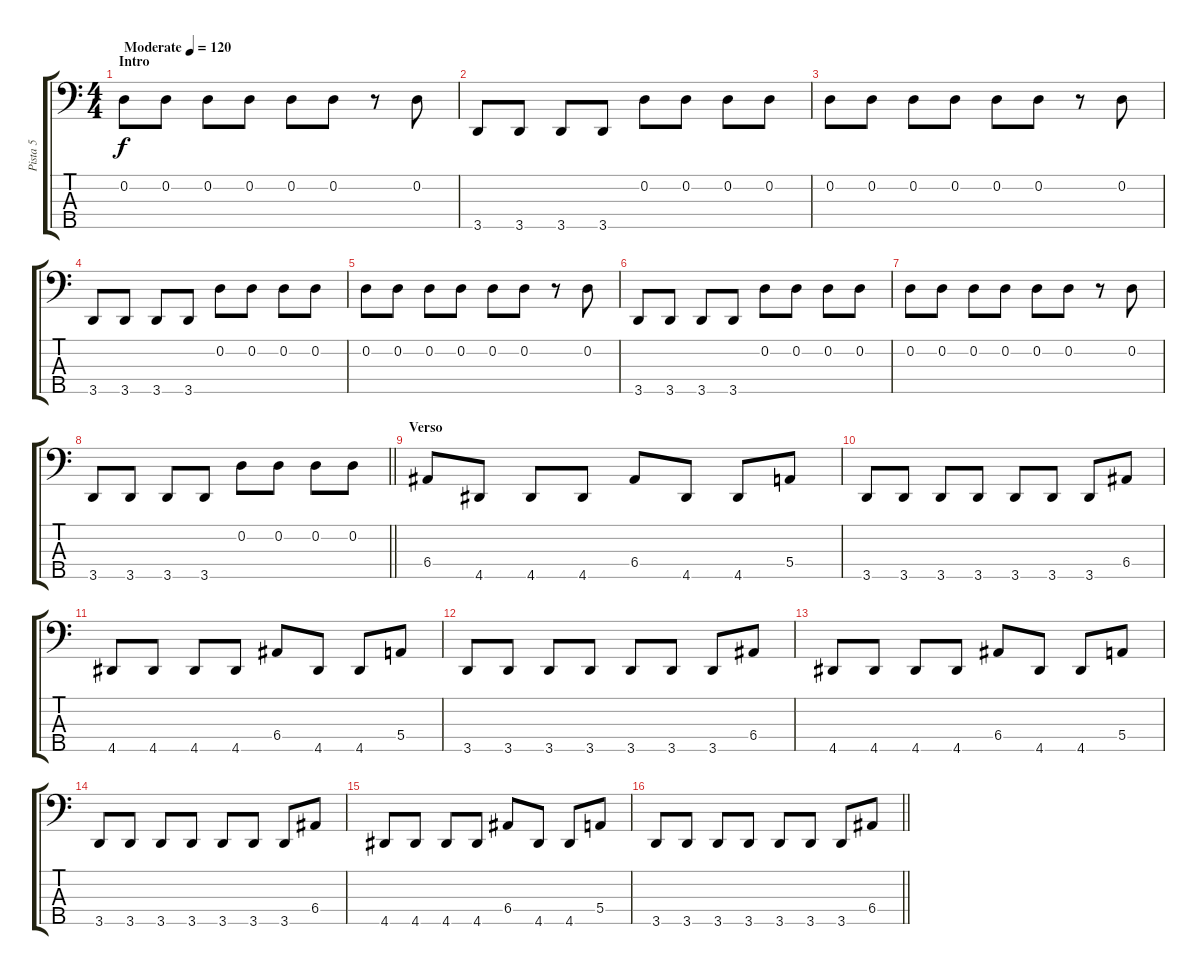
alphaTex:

\track ("Pista 5" "Pista 5") {instrument electricbasspick}
\staff {score tabs}
\tuning (G2 D2 A1 E1 B0) {hide}
\ts (4 4)
\section ("" "Intro")
\tempo (120 "Moderate")
\clef f4
\ks c
0.2.8{dy f instrument electricbasspick} 0.2.8 0.2.8 0.2.8 0.2.8 0.2.8 r.8 0.2.8 |
3.5.8 3.5.8 3.5.8 3.5.8 0.2.8 0.2.8 0.2.8 0.2.8 |
0.2.8 0.2.8 0.2.8 0.2.8 0.2.8 0.2.8 r.8 0.2.8 |
3.5.8 3.5.8 3.5.8 3.5.8 0.2.8 0.2.8 0.2.8 0.2.8 |
0.2.8 0.2.8 0.2.8 0.2.8 0.2.8 0.2.8 r.8 0.2.8 |
3.5.8 3.5.8 3.5.8 3.5.8 0.2.8 0.2.8 0.2.8 0.2.8 |
0.2.8 0.2.8 0.2.8 0.2.8 0.2.8 0.2.8 r.8 0.2.8 |
\barLineRight lightlight
3.5.8 3.5.8 3.5.8 3.5.8 0.2.8 0.2.8 0.2.8 0.2.8 |
\section ("" "Verso")
6.4.8 4.5.8 4.5.8 4.5.8 6.4.8 4.5.8 4.5.8 5.4.8 |
3.5.8 3.5.8 3.5.8 3.5.8 3.5.8 3.5.8 3.5.8 6.4.8 |
4.5.8 4.5.8 4.5.8 4.5.8 6.4.8 4.5.8 4.5.8 5.4.8 |
3.5.8 3.5.8 3.5.8 3.5.8 3.5.8 3.5.8 3.5.8 6.4.8 |
4.5.8 4.5.8 4.5.8 4.5.8 6.4.8 4.5.8 4.5.8 5.4.8 |
3.5.8 3.5.8 3.5.8 3.5.8 3.5.8 3.5.8 3.5.8 6.4.8 |
4.5.8 4.5.8 4.5.8 4.5.8 6.4.8 4.5.8 4.5.8 5.4.8 |
\barLineRight lightlight
3.5.8 3.5.8 3.5.8 3.5.8 3.5.8 3.5.8 3.5.8 6.4.8
